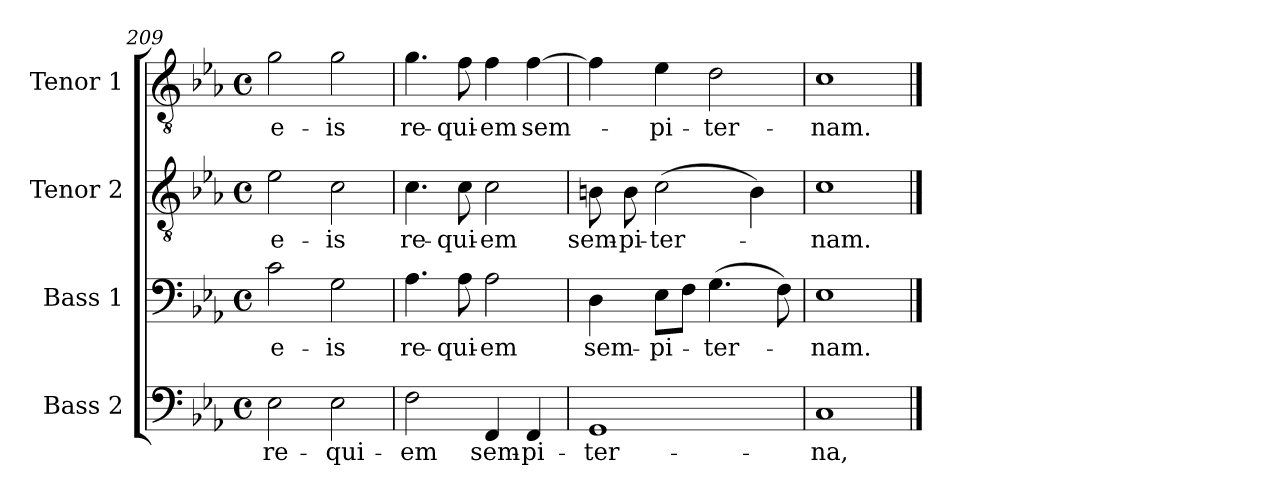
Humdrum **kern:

**kern	**text	**kern	**text	**kern	**text	**kern	**text
*part4	*part4	*part3	*part3	*part2	*part2	*part1	*part1
*staff4	*staff4	*staff3	*staff3	*staff2	*staff2	*staff1	*staff1
*I"Bass 2	*	*I"Bass 1	*	*I"Tenor 2	*	*I"Tenor 1	*
*I'B. 2	*	*I'B. 1	*	*I'T. 2	*	*I'T. 1	*
*clefF4	*	*clefF4	*	*clefGv2	*	*clefGv2	*
*k[b-e-a-]	*	*k[b-e-a-]	*	*k[b-e-a-]	*	*k[b-e-a-]	*
*E-:	*	*E-:	*	*E-:	*	*E-:	*
*M4/4	*	*M4/4	*	*M4/4	*	*M4/4	*
*met(c)	*	*met(c)	*	*met(c)	*	*met(c)	*
=209	=209	=209	=209	=209	=209	=209	=209
!	!LO:LY:b	!	!LO:LY:b	!	!LO:LY:b	!	!LO:LY:b
2E-\	re-	2c\	e-	2e-\	e-	2g\	e-
!	!LO:LY:b	!	!LO:LY:b	!	!LO:LY:b	!	!LO:LY:b
2E-\	-qui-	2G\	-is	2c\	-is	2g\	-is
=210	=210	=210	=210	=210	=210	=210	=210
!	!LO:LY:b	!	!LO:LY:b	!	!LO:LY:b	!	!LO:LY:b
2F\	-em	4.A-\	re-	4.c\	re-	4.g\	re-
!	!	!	!LO:LY:b	!	!LO:LY:b	!	!LO:LY:b
.	.	8A-\	-qui-	8c\	-qui-	8f\	-qui-
!	!LO:LY:b	!	!LO:LY:b	!	!LO:LY:b	!	!LO:LY:b
4FF/	sem-	2A-\	-em	2c\	-em	4f\	-em
!	!LO:LY:b	!	!	!	!	!	!LO:LY:b
4FF/	-pi-	.	.	.	.	[4f\	sem-
=211	=211	=211	=211	=211	=211	=211	=211
!	!LO:LY:b	!	!LO:LY:b	!	!LO:LY:b	!	!
1GG	-ter-	4D\	sem-	8Bn\	sem-	4f\]	.
!	!	!	!	!	!LO:LY:b	!	!
.	.	.	.	8B\	-pi-	.	.
!	!	!	!LO:LY:b	!	!LO:LY:b	!	!LO:LY:b
.	.	8E-\L	-pi-	(>2c\	-ter-	4e-\	-pi-
.	.	8F\J	.	.	.	.	.
!	!	!	!LO:LY:b	!	!	!	!LO:LY:b
.	.	(>4.G\	-ter-	.	.	2d\	-ter-
.	.	.	.	4B\)	.	.	.
.	.	8F\)	.	.	.	.	.
=212	=212	=212	=212	=212	=212	=212	=212
!	!LO:LY:b	!	!LO:LY:b	!	!LO:LY:b	!	!LO:LY:b
1C	-na,-	1E-	-nam.	1c	-nam.	1c	-nam.
==	==	==	==	==	==	==	==
*-	*-	*-	*-	*-	*-	*-	*-
